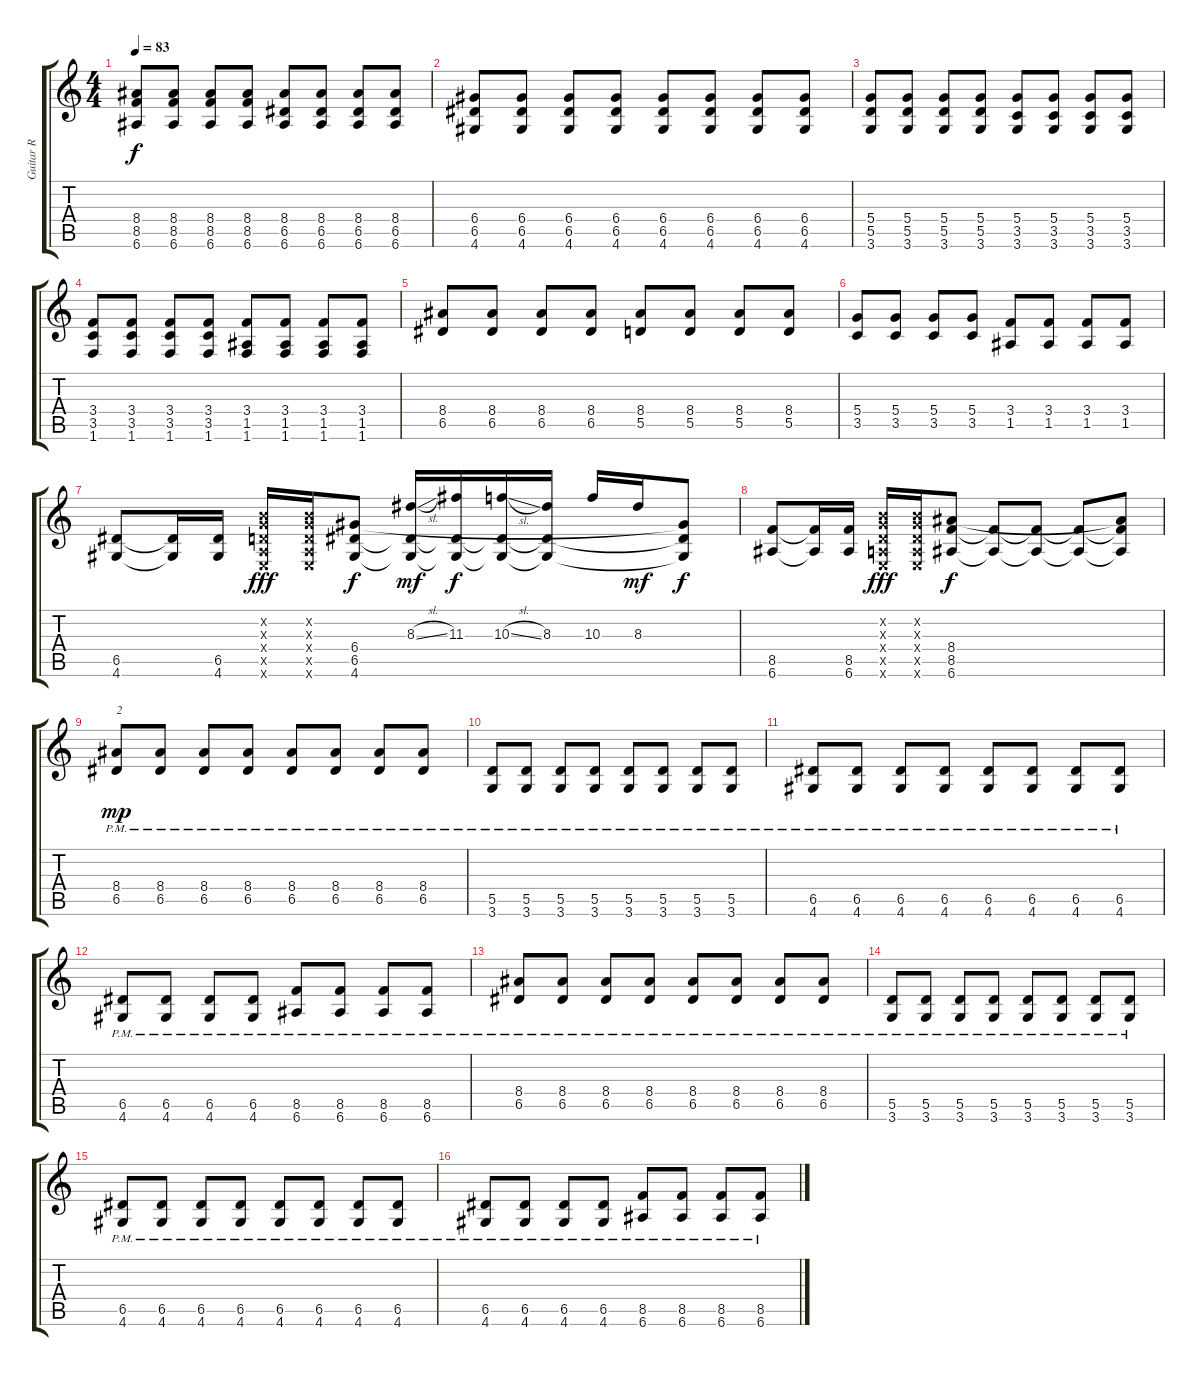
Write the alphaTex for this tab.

\track ("Guitar R" "Guitar R") {instrument distortionguitar}
\staff {score tabs}
\tuning (E4 B3 G3 D3 A2 E2) {hide}
\ts (4 4)
\tempo 83
\clef g2
\ks c
(8.4 8.5 6.6).8{dy f} (8.4 8.5 6.6).8 (8.4 8.5 6.6).8 (8.4 8.5 6.6).8 (8.4 6.5 6.6).8 (8.4 6.5 6.6).8 (8.4 6.5 6.6).8 (8.4 6.5 6.6).8 |
(6.4 6.5 4.6).8 (6.4 6.5 4.6).8 (6.4 6.5 4.6).8 (6.4 6.5 4.6).8 (6.4 6.5 4.6).8 (6.4 6.5 4.6).8 (6.4 6.5 4.6).8 (6.4 6.5 4.6).8 |
(5.4 5.5 3.6).8 (5.4 5.5 3.6).8 (5.4 5.5 3.6).8 (5.4 5.5 3.6).8 (5.4 3.5 3.6).8 (5.4 3.5 3.6).8 (5.4 3.5 3.6).8 (5.4 3.5 3.6).8 |
(3.4 3.5 1.6).8 (3.4 3.5 1.6).8 (3.4 3.5 1.6).8 (3.4 3.5 1.6).8 (3.4 1.5 1.6).8 (3.4 1.5 1.6).8 (3.4 1.5 1.6).8 (3.4 1.5 1.6).8 |
(8.4 6.5).8 (8.4 6.5).8 (8.4 6.5).8 (8.4 6.5).8 (8.4 5.5).8 (8.4 5.5).8 (8.4 5.5).8 (8.4 5.5).8 |
(5.4 3.5).8 (5.4 3.5).8 (5.4 3.5).8 (5.4 3.5).8 (3.4 1.5).8 (3.4 1.5).8 (3.4 1.5).8 (3.4 1.5).8 |
(6.5 4.6).8 (6.5{t} 4.6{t}).16 (6.5 4.6).16 (0.2{x} 0.3{x} 0.4{x} 0.5{x} 0.6{x}).16{dy fff} (0.2{x} 0.3{x} 0.4{x} 0.5{x} 0.6{x}).16 (6.4 6.5 4.6).8{dy f} (8.3{sl} 6.5{t} 4.6{t}).16{dy mf} (11.3 6.5{t} 4.6{t}).16{dy f} (10.3{sl} 6.5{t} 4.6{t}).16 (8.3 6.5{t} 4.6{t}).16 10.3.16 8.3.16{dy mf} (6.4{t} 6.5{t} 4.6{t}).8{dy f} |
(8.5 6.6).8 (8.5{t} 6.6{t}).16 (8.5 6.6).16 (0.2{x} 0.3{x} 0.4{x} 0.5{x} 0.6{x}).16{dy fff} (0.2{x} 0.3{x} 0.4{x} 0.5{x} 0.6{x}).16 (8.4 8.5 6.6).8{dy f} (8.5{t} 6.6{t}).8 (8.5{t} 6.6{t}).8 (8.5{t} 6.6{t}).8 (8.4{t} 8.5{t} 6.6{t}).8 |
(8.4{pm} 6.5{pm}).8{txt "2" dy mp} (8.4{pm} 6.5{pm}).8 (8.4{pm} 6.5{pm}).8 (8.4{pm} 6.5{pm}).8 (8.4{pm} 6.5{pm}).8 (8.4{pm} 6.5{pm}).8 (8.4{pm} 6.5{pm}).8 (8.4{pm} 6.5{pm}).8 |
(5.5{pm} 3.6{pm}).8 (5.5{pm} 3.6{pm}).8 (5.5{pm} 3.6{pm}).8 (5.5{pm} 3.6{pm}).8 (5.5{pm} 3.6{pm}).8 (5.5{pm} 3.6{pm}).8 (5.5{pm} 3.6{pm}).8 (5.5{pm} 3.6{pm}).8 |
(6.5{pm} 4.6{pm}).8 (6.5{pm} 4.6{pm}).8 (6.5{pm} 4.6{pm}).8 (6.5{pm} 4.6{pm}).8 (6.5{pm} 4.6{pm}).8 (6.5{pm} 4.6{pm}).8 (6.5{pm} 4.6{pm}).8 (6.5{pm} 4.6{pm}).8 |
(6.5{pm} 4.6{pm}).8 (6.5{pm} 4.6{pm}).8 (6.5{pm} 4.6{pm}).8 (6.5{pm} 4.6{pm}).8 (8.5{pm} 6.6{pm}).8 (8.5{pm} 6.6{pm}).8 (8.5{pm} 6.6{pm}).8 (8.5{pm} 6.6{pm}).8 |
(8.4{pm} 6.5{pm}).8 (8.4{pm} 6.5{pm}).8 (8.4{pm} 6.5{pm}).8 (8.4{pm} 6.5{pm}).8 (8.4{pm} 6.5{pm}).8 (8.4{pm} 6.5{pm}).8 (8.4{pm} 6.5{pm}).8 (8.4{pm} 6.5{pm}).8 |
(5.5{pm} 3.6{pm}).8 (5.5{pm} 3.6{pm}).8 (5.5{pm} 3.6{pm}).8 (5.5{pm} 3.6{pm}).8 (5.5{pm} 3.6{pm}).8 (5.5{pm} 3.6{pm}).8 (5.5{pm} 3.6{pm}).8 (5.5{pm} 3.6{pm}).8 |
(6.5{pm} 4.6{pm}).8 (6.5{pm} 4.6{pm}).8 (6.5{pm} 4.6{pm}).8 (6.5{pm} 4.6{pm}).8 (6.5{pm} 4.6{pm}).8 (6.5{pm} 4.6{pm}).8 (6.5{pm} 4.6{pm}).8 (6.5{pm} 4.6{pm}).8 |
(6.5{pm} 4.6{pm}).8 (6.5{pm} 4.6{pm}).8 (6.5{pm} 4.6{pm}).8 (6.5{pm} 4.6{pm}).8 (8.5{pm} 6.6{pm}).8 (8.5{pm} 6.6{pm}).8 (8.5{pm} 6.6{pm}).8 (8.5{pm} 6.6{pm}).8
